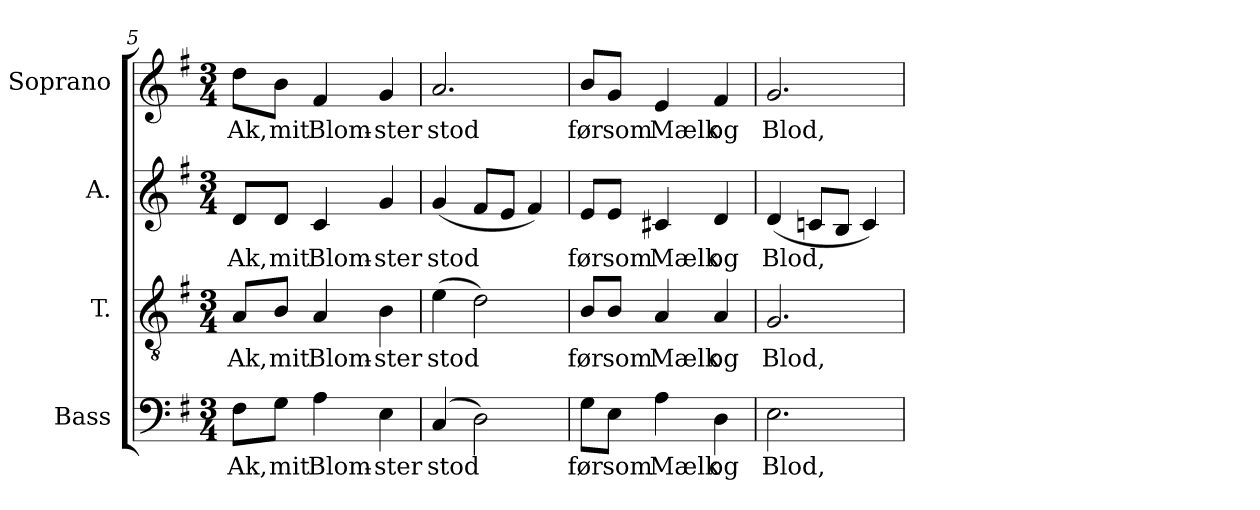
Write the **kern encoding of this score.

**kern	**text	**kern	**text	**kern	**text	**kern	**text
*part4	*part4	*part3	*part3	*part2	*part2	*part1	*part1
*staff4	*staff4	*staff3	*staff3	*staff2	*staff2	*staff1	*staff1
*I"Bass	*	*I"T.	*	*I"A.	*	*I"Soprano	*
*I'B.	*	*I'T.	*	*I'A.	*	*I'S.	*
!!LO:LB:g=z
*clefF4	*	*clefGv2	*	*clefG2	*	*clefG2	*
*	*	*ITrd7c12	*	*	*	*	*
*k[f#]	*	*k[f#]	*	*k[f#]	*	*k[f#]	*
*G:	*	*G:	*	*G:	*	*G:	*
*M3/4	*	*M3/4	*	*M3/4	*	*M3/4	*
=5	=5	=5	=5	=5	=5	=5	=5
!	!LO:LY:b:color=#000000	!	!	!	!	!	!
!	!	!	!LO:LY:b:color=#000000	!	!	!	!
!	!	!	!	!	!LO:LY:b:color=#000000	!	!
!	!	!	!	!	!	!	!LO:LY:b:color=#000000
8F#i\L	Ak,	8AAi/L	Ak,	8di/L	Ak,	8ddi\L	Ak,
!	!LO:LY:b:color=#000000	!	!	!	!	!	!
!	!	!	!LO:LY:b:color=#000000	!	!	!	!
!	!	!	!	!	!LO:LY:b:color=#000000	!	!
!	!	!	!	!	!	!	!LO:LY:b:color=#000000
8Gi\J	mit	8BBi/J	mit	8di/J	mit	8bi\J	mit
!	!LO:LY:b:color=#000000	!	!	!	!	!	!
!	!	!	!LO:LY:b:color=#000000	!	!	!	!
!	!	!	!	!	!LO:LY:b:color=#000000	!	!
!	!	!	!	!	!	!	!LO:LY:b:color=#000000
4Ai\	Blom-	4AAi/	Blom-	4ci/	Blom-	4f#i/	Blom-
!	!LO:LY:b:color=#000000	!	!	!	!	!	!
!	!	!	!LO:LY:b:color=#000000	!	!	!	!
!	!	!	!	!	!LO:LY:b:color=#000000	!	!
!	!	!	!	!	!	!	!LO:LY:b:color=#000000
4Ei\	-ster	4BBi\	-ster	4gi/	-ster	4gi/	-ster
=6	=6	=6	=6	=6	=6	=6	=6
!	!LO:LY:b:color=#000000	!	!	!	!	!	!
!	!	!	!LO:LY:b:color=#000000	!	!	!	!
!	!	!	!	!	!LO:LY:b:color=#000000	!	!
!	!	!	!	!	!	!	!LO:LY:b:color=#000000
(4Ci/	stod	(4Ei\	stod	(4gi/	stod	2.ai/	stod
2Di\)	.	2Di\)	.	8f#i/L	.	.	.
.	.	.	.	8ei/J	.	.	.
.	.	.	.	4f#i/)	.	.	.
=7	=7	=7	=7	=7	=7	=7	=7
!	!LO:LY:b:color=#000000	!	!	!	!	!	!
!	!	!	!LO:LY:b:color=#000000	!	!	!	!
!	!	!	!	!	!LO:LY:b:color=#000000	!	!
!	!	!	!	!	!	!	!LO:LY:b:color=#000000
8Gi\L	før	8BBi/L	før	8ei/L	før	8bi/L	før
!	!LO:LY:b:color=#000000	!	!	!	!	!	!
!	!	!	!LO:LY:b:color=#000000	!	!	!	!
!	!	!	!	!	!LO:LY:b:color=#000000	!	!
!	!	!	!	!	!	!	!LO:LY:b:color=#000000
8Ei\J	som	8BBi/J	som	8ei/J	som	8gi/J	som
!	!LO:LY:b:color=#000000	!	!	!	!	!	!
!	!	!	!LO:LY:b:color=#000000	!	!	!	!
!	!	!	!	!	!LO:LY:b:color=#000000	!	!
!	!	!	!	!	!	!	!LO:LY:b:color=#000000
4Ai\	Mælk	4AAi/	Mælk	4c#Xi/	Mælk	4ei/	Mælk
!	!LO:LY:b:color=#000000	!	!	!	!	!	!
!	!	!	!LO:LY:b:color=#000000	!	!	!	!
!	!	!	!	!	!LO:LY:b:color=#000000	!	!
!	!	!	!	!	!	!	!LO:LY:b:color=#000000
4Di\	og	4AAi/	og	4di/	og	4f#i/	og
!!LO:LB:g=z
=8	=8	=8	=8	=8	=8	=8	=8
!	!LO:LY:b:color=#000000	!	!	!	!	!	!
!	!	!	!LO:LY:b:color=#000000	!	!	!	!
!	!	!	!	!	!LO:LY:b:color=#000000	!	!
!	!	!	!	!	!	!	!LO:LY:b:color=#000000
2.Ei\	Blod,	2.GGi/	Blod,	(4di/	Blod,	2.gi/	Blod,
.	.	.	.	8cni/L	.	.	.
.	.	.	.	8Bi/J	.	.	.
.	.	.	.	4ci/)	.	.	.
=	=	=	=	=	=	=	=
*-	*-	*-	*-	*-	*-	*-	*-
